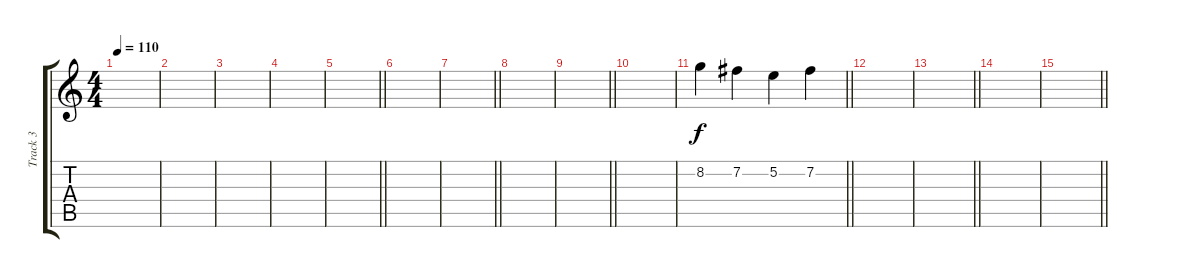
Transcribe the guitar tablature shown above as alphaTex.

\track ("Track 3" "Track 3") {instrument distortionguitar}
\staff {score tabs}
\tuning (E4 B3 G3 D3 A2 E2) {hide}
\ts (4 4)
\tempo 110
\clef g2
\ks c
|
|
|
|
\barLineRight lightlight
|
|
\barLineRight lightlight
|
|
\barLineRight lightlight
|
|
\barLineRight lightlight
8.2.4 7.2.4 5.2.4 7.2.4 |
|
\barLineRight lightlight
|
|
\barLineRight lightlight
